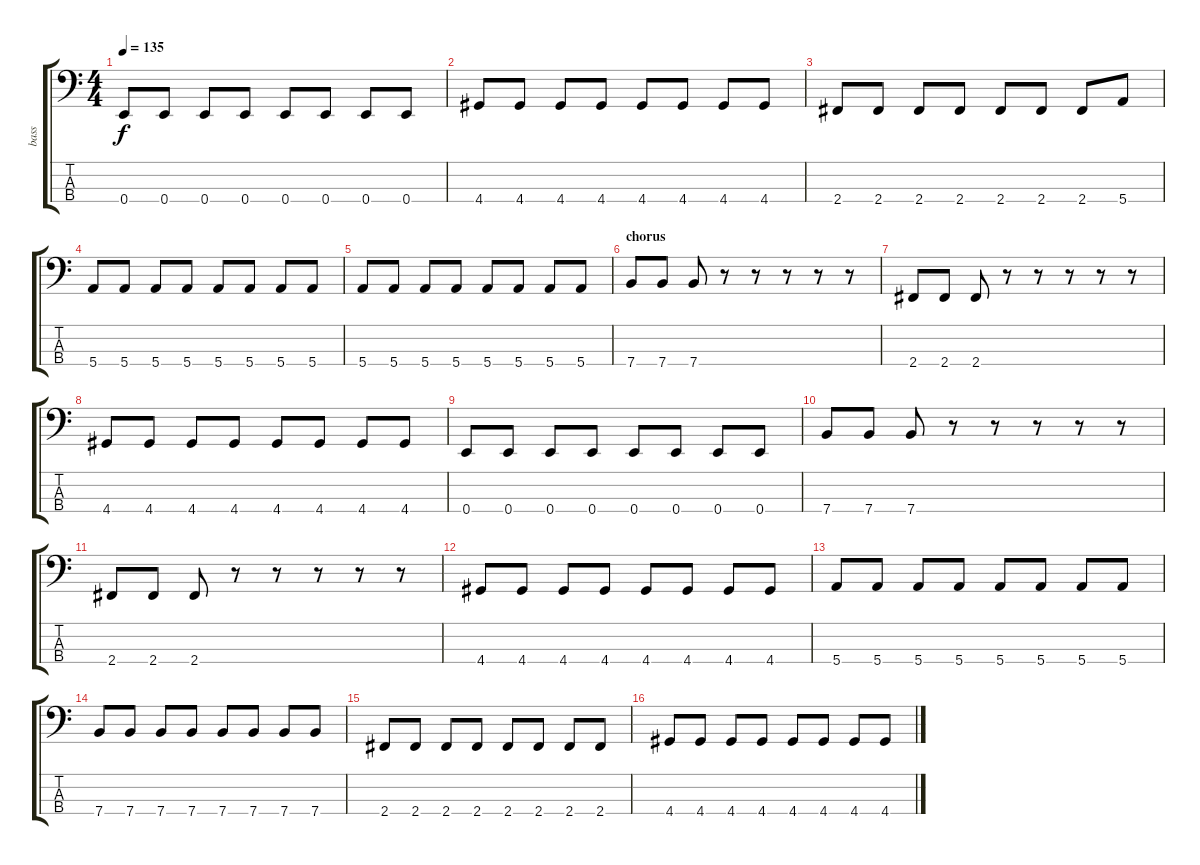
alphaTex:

\track ("bass" "bass") {instrument electricbassfinger}
\staff {score tabs}
\tuning (G2 D2 A1 E1) {hide}
\ts (4 4)
\tempo 135
\clef f4
\ks c
0.4.8{dy f} 0.4.8 0.4.8 0.4.8 0.4.8 0.4.8 0.4.8 0.4.8 |
4.4.8 4.4.8 4.4.8 4.4.8 4.4.8 4.4.8 4.4.8 4.4.8 |
2.4.8 2.4.8 2.4.8 2.4.8 2.4.8 2.4.8 2.4.8 5.4.8 |
5.4.8 5.4.8 5.4.8 5.4.8 5.4.8 5.4.8 5.4.8 5.4.8 |
5.4.8 5.4.8 5.4.8 5.4.8 5.4.8 5.4.8 5.4.8 5.4.8 |
\section ("" "chorus")
7.4.8 7.4.8 7.4.8 r.8 r.8 r.8 r.8 r.8 |
2.4.8 2.4.8 2.4.8 r.8 r.8 r.8 r.8 r.8 |
4.4.8 4.4.8 4.4.8 4.4.8 4.4.8 4.4.8 4.4.8 4.4.8 |
0.4.8 0.4.8 0.4.8 0.4.8 0.4.8 0.4.8 0.4.8 0.4.8 |
7.4.8 7.4.8 7.4.8 r.8 r.8 r.8 r.8 r.8 |
2.4.8 2.4.8 2.4.8 r.8 r.8 r.8 r.8 r.8 |
4.4.8 4.4.8 4.4.8 4.4.8 4.4.8 4.4.8 4.4.8 4.4.8 |
5.4.8 5.4.8 5.4.8 5.4.8 5.4.8 5.4.8 5.4.8 5.4.8 |
7.4.8 7.4.8 7.4.8 7.4.8 7.4.8 7.4.8 7.4.8 7.4.8 |
2.4.8 2.4.8 2.4.8 2.4.8 2.4.8 2.4.8 2.4.8 2.4.8 |
4.4.8 4.4.8 4.4.8 4.4.8 4.4.8 4.4.8 4.4.8 4.4.8
